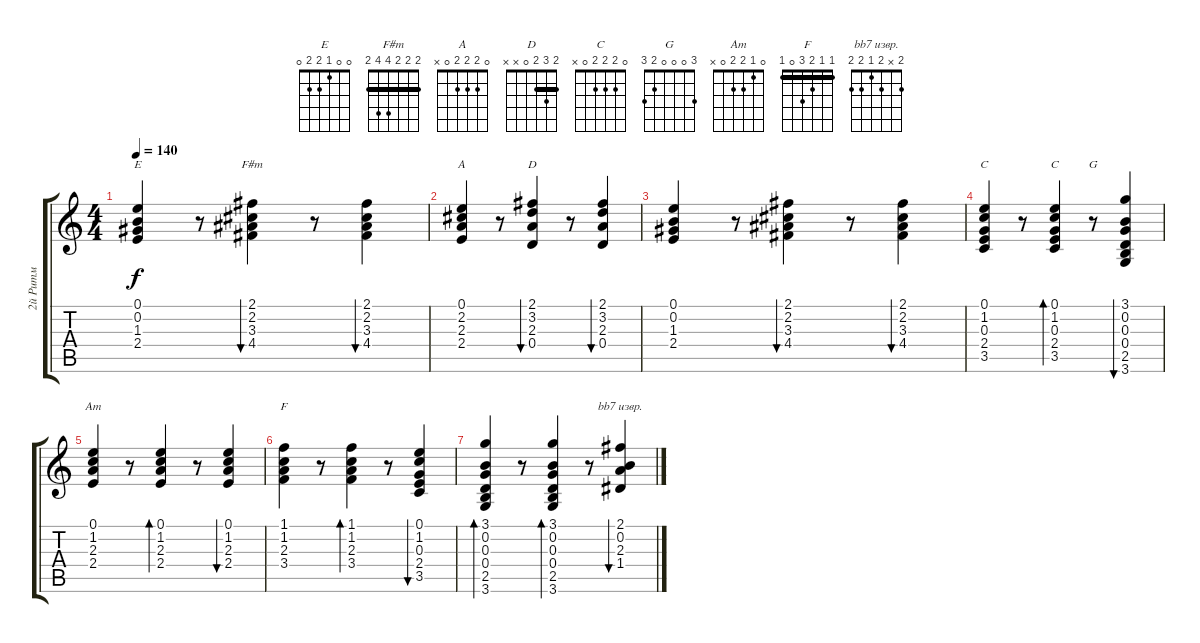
\track ("2й Ритм" "2й Ритм") {instrument acousticguitarsteel}
\staff {score tabs}
\tuning (E4 B3 G3 D3 A2 E2) {hide}
\chord ("E" 0 0 1 2 2 0)
\chord ("F#m" 2 2 2 4 4 2) {barre 2}
\chord ("A" 0 2 2 2 0 x)
\chord ("D" 2 3 2 0 x x) {barre 2}
\chord ("C" 0 1 0 2 3 x)
\chord ("C" 0 2 2 2 0 x)
\chord ("G" 3 0 0 0 2 3)
\chord ("Am" 0 1 2 2 0 x)
\chord ("F" 1 1 2 3 0 1) {barre 1}
\chord ("bb7 извр." 2 x 2 1 2 2)
\ts (4 4)
\tempo 140
\clef g2
\ks c
(0.1 0.2 1.3 2.4).4{ch "E" dy f} r.8 (2.1 2.2 3.3 4.4).4{bu 60 ch "F#m"} r.8 (2.1 2.2 3.3 4.4).4{bu 60} |
(0.1 2.2 2.3 2.4).4{ch "A"} r.8 (2.1 3.2 2.3 0.4).4{bu 60 ch "D"} r.8 (2.1 3.2 2.3 0.4).4{bu 60} |
(0.1 0.2 1.3 2.4).4 r.8 (2.1 2.2 3.3 4.4).4{bu 60} r.8 (2.1 2.2 3.3 4.4).4{bu 60} |
(0.1 1.2 0.3 2.4 3.5).4{ch "C"} r.8 (0.1 1.2 0.3 2.4 3.5).4{bd 60 ch "C"} r.8{ch "G"} (3.1 0.2 0.3 0.4 2.5 3.6).4{bu 60} |
(0.1 1.2 2.3 2.4).4{ch "Am"} r.8 (0.1 1.2 2.3 2.4).4{bd 60} r.8 (0.1 1.2 2.3 2.4).4{bu 60} |
(1.1 1.2 2.3 3.4).4{ch "F"} r.8 (1.1 1.2 2.3 3.4).4{bd 60} r.8 (0.1 1.2 0.3 2.4 3.5).4{bu 60} |
(3.1 0.2 0.3 0.4 2.5 3.6).4{bd 60} r.8 (3.1 0.2 0.3 0.4 2.5 3.6).4{bd 60} r.8 (2.1 0.2 2.3 1.4).4{bu 60 ch "bb7 извр."}
